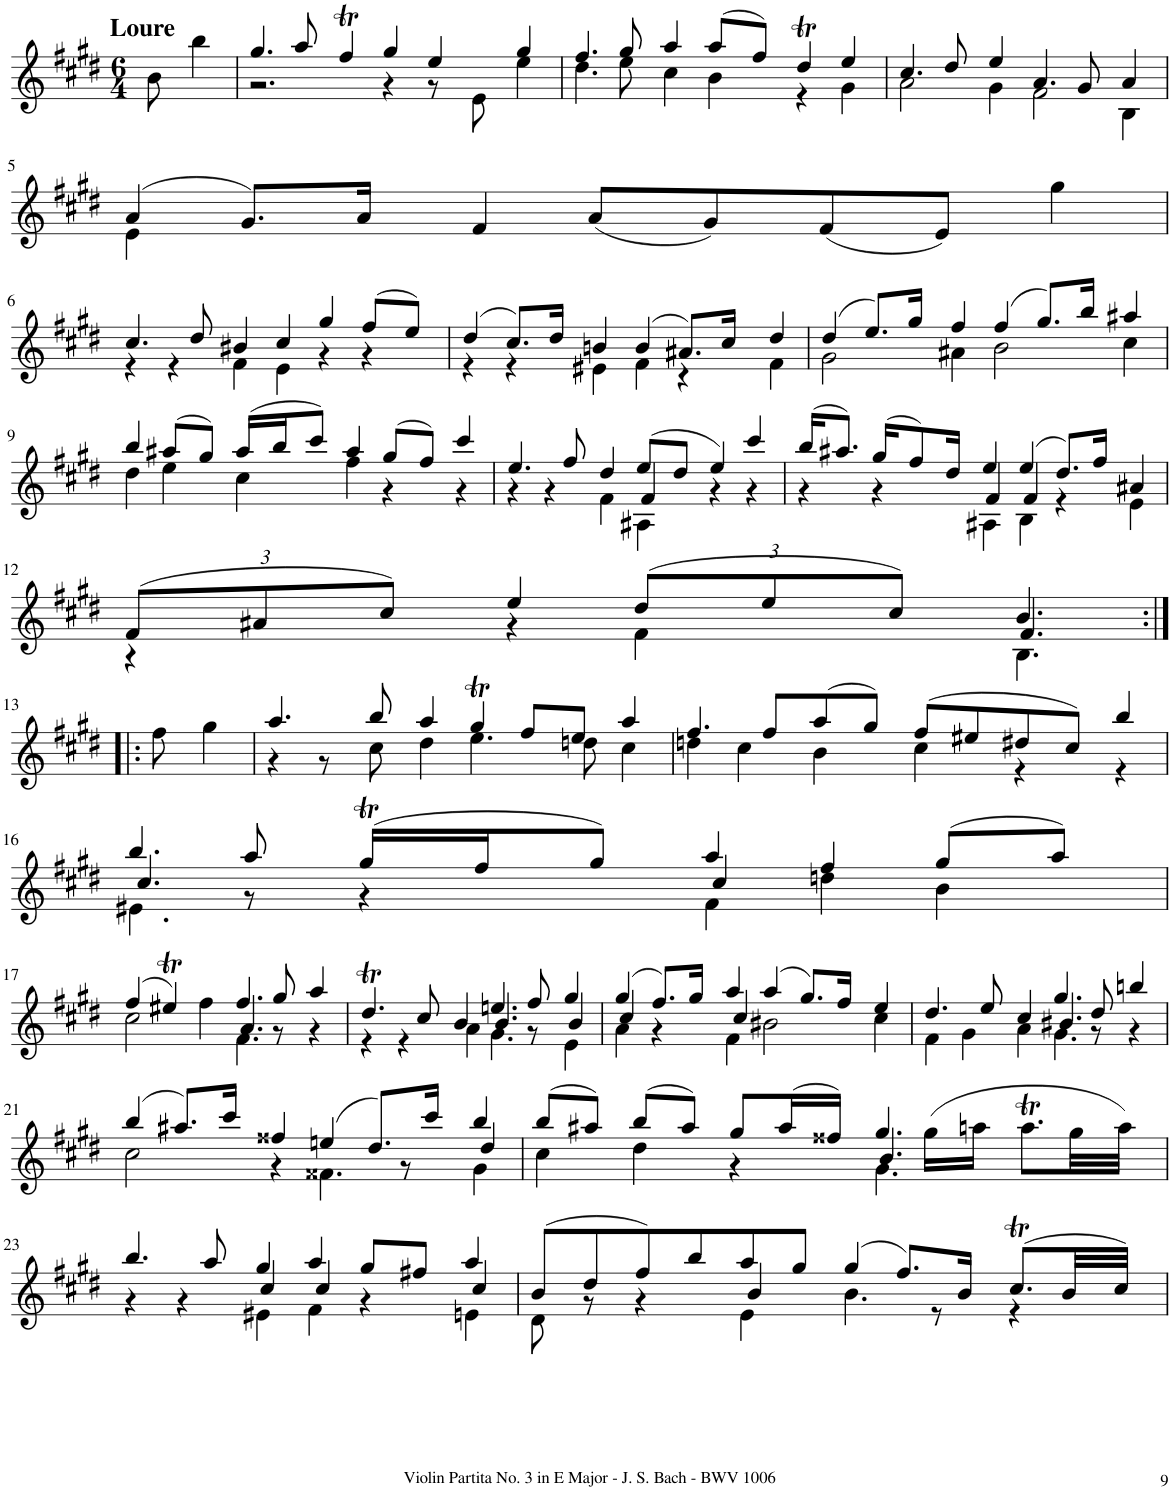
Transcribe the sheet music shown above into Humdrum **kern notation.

**kern
*part1
*staff1
*I"Violin
*I'Vln.
!!LO:PB:g=z
*clefG2
*k[f#c#g#d#]
*M6/4
=1
!LO:TX:a:B:t=Loure
8b\
4bb\
=2
*^
4.gg#/	2.r
8aa/	.
4ff#T/	.
4gg#/	4r
4ee/	8r
.	8e\
4gg#/	4ee\
=3	=3
4.ff#/	4.dd#\
8gg#/	8ee\
4aa/	4cc#\
(8aa/L	4b\
8ff#/J)	.
4dd#t/	4r
4ee/	4g#\
=4	=4
4.cc#/	2a\
8dd#/	.
4ee/	4g#\
4.a/	2f#\
8g#/	.
4a/	4B\
!!LO:LB:g=z	!!
=5	=5
(4a/	4e\
8.g#/L)	4ryy
16a/Jk	.
4f#/	1ryy
(8a/L	.
8g#/)	.
(8f#/	.
8e/J)	.
4gg#\	.
!!LO:LB:g=z	!!
=6	=6
4.cc#/	4r
.	4r
8dd#/	.
4b#X/	4f#\
4cc#/	4e\
4gg#/	4r
(8ff#/L	4r
8ee/J)	.
=7	=7
(4dd#/	4r
8.cc#/L)	4r
16dd#/Jk	.
4bn/	4e#X\
(4b/	4f#\
8.a#X/L)	4r
16cc#/Jk	.
4dd#/	4f#\
=8	=8
(4dd#/	2g#\
8.ee/L)	.
16gg#/Jk	.
4ff#/	4a#X\
(4ff#/	2b\
8.gg#/L)	.
16bb/Jk	.
4aa#X/	4cc#\
!!LO:LB:g=z	!!
=9	=9
4bb/	4dd#\
(8aa#X/L	4ee\
8gg#/J)	.
(16aa#/LL	4cc#\
16bb/J	.
8ccc#/J)	.
4aa#/	4ff#\
(8gg#/L	4r
8ff#/J)	.
4ccc#/	4r
=10	=10
*	*^
4.ee/	4r	2.ryy
.	4r	.
8ff#/	.	.
4dd#/	4f#\	.
(8ee/L	4A#X\	4f#/
8dd#/J	.	.
4ee/)	4r	2ryy
4ccc#/	4r	.
=11	=11	=11
(16bb/KL	4r	4ryy
8.aa#X/J)	.	.
(16gg#/KL	4r	4ryy
8ff#/)	.	.
16dd#/Jk	.	.
4ee/	4A#X\	4f#/
(4ee/	4B\	4f#/
8.dd#/L)	4r	4ryy
16ff#/Jk	.	.
4a#X/	4e\	4ryy
!!LO:LB:g=z	!!	!!
=12	=12	=12
*Xbrackettup	*	*
(12f#/L	4r	4ryy
12a#X/	.	.
12cc#/J)	.	.
4ee/	4r	4ryy
(12dd#/L	4f#\	4ryy
12ee/	.	.
12cc#/J)	.	.
4.b/	4.B\	4.f#/
*v	*v	*v
!!LO:LB:g=z
=13:|!|:
8ff#\
4gg#\
=14
*^
4.aa/	4r
.	8r
8bb/	8cc#\
4aa/	4dd#\
4gg#t/	4.ee\
8ff#/L	.
8ee/J	8ddn\
4aa/	4cc#\
=15	=15
4.ff#/	4ddn\
.	4cc#\
8ff#/L	.
(8aa/	4b\
8gg#/J)	.
(8ff#/L	4cc#\
8ee#X/	.
8dd#X/	4r
8cc#/J)	.
4bb/	4r
!!LO:LB:g=z	!!
=16	=16
*	*^
4.bb/	4.e#X\	4.cc#/
8aa/	8r	8ryy
(16gg#t/LL	4r	4ryy
16ff#/J	.	.
8gg#/J)	.	.
4aa/	4f#\	4cc#/
4ff#/	4ddn\	4ryy
(8gg#/L	4b\	4ryy
8aa/J)	.	.
!!LO:LB:g=z	!!	!!
=17	=17	=17
(4ff#/	2cc#\	2ryy
4ee#Xt/)	.	.
4ff#\	4ryy	4ryy
4.ff#/	4.f#\	4.a/
8gg#/	8r	8ryy
4aa/	4r	4ryy
=18	=18	=18
4.dd#t/	4r	4ryy
.	4r	4ryy
8cc#/	.	.
4b/	4a\	4ryy
4.een/	4.g#\	4.b/
8ff#/	8r	8ryy
4gg#/	4e\	4b/
=19	=19	=19
(4gg#/	4a\	4cc#/
8.ff#/L)	4r	4ryy
16gg#/Jk	.	.
4aa/	4f#\	4cc#/
(4aa/	2b#X\	4ryy
8.gg#/L)	.	4ryy
16ff#/Jk	.	.
4ee/	4cc#\	4ryy
=20	=20	=20
4.dd#/	4f#\	4ryy
.	4g#\	4ryy
8ee/	.	.
4cc#/	4a\	4ryy
4.gg#/	4.g#\	4.b#X/
8dd#/	8r	8ryy
4bbn/	4r	4ryy
!!LO:LB:g=z	!!	!!
=21	=21	=21
(4bb/	2cc#\	4ryy
8.aa#X/L)	.	4ryy
16ccc#/Jk	.	.
4ff##X/	4r	4ryy
(4een/	4.f##X\	4ryy
8.dd#/L)	.	4ryy
.	8r	.
16ccc#/Jk	.	.
4bb/	4g#\	4dd#/
=22	=22	=22
(8bb/L	4cc#\	4ryy
8aa#X/J)	.	.
(8bb/L	4dd#\	4ryy
8aa#/J)	.	.
8gg#/L	4r	4ryy
(16aa#/L	.	.
16ff##X/JJ)	.	.
4.gg#/	4.g#\	4.b/
(16gg#\LL	8ryy	8ryy
16aan\JJ	.	.
8.aaT\L	4ryy	4ryy
32gg#\LL	.	.
32aa\JJJ)	.	.
!!LO:LB:g=z	!!	!!
=23	=23	=23
4.bb/	4r	4ryy
.	4r	4ryy
8aa/	.	.
4gg#/	4e#X\	4cc#/
4aa/	4f#\	4cc#/
8gg#/L	4r	4ryy
8ff#X/J	.	.
4aa/	4en\	4cc#/
=24	=24	=24
(8b/L	8d#\	2ryy
8dd#/	8r	.
8ff#/)	4r	.
8bb/	.	.
8aa/	4e\	4b/
8gg#/J	.	.
(4gg#/	4.b\	4ryy
8.ff#/L)	.	2ryy
.	8r	.
16b/Jk	.	.
(8.cc#T/L	4r	.
32b/LL	.	.
32cc#/JJJ)	.	.
*v	*v	*v
=
*-
